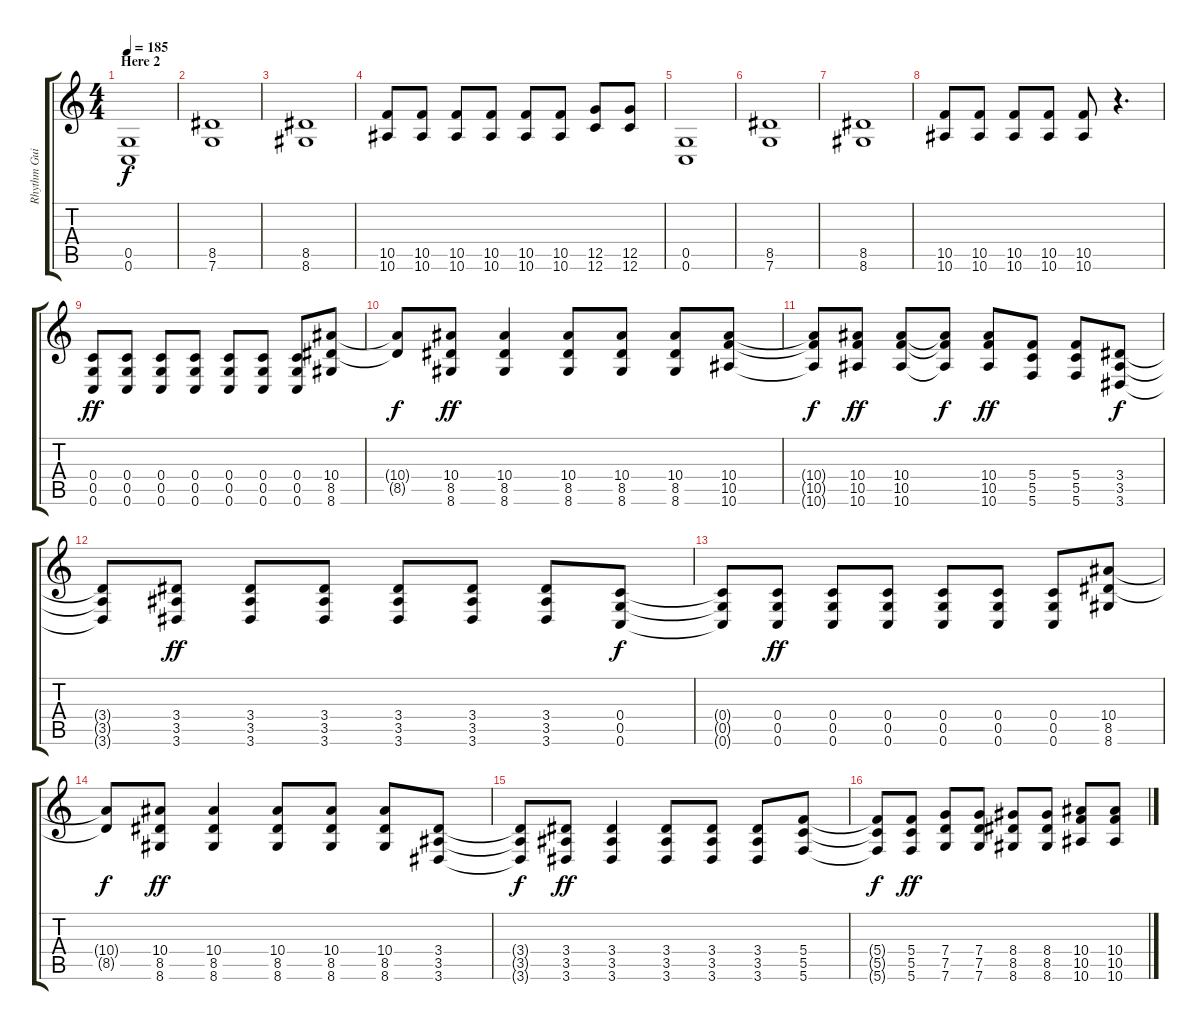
\track ("Rhythm Guitar" "Rhythm Gui") {solo instrument distortionguitar}
\staff {score tabs}
\tuning (D4 A3 F3 C3 G2 C2) {hide}
\ts (4 4)
\section ("" "Here 2")
\tempo 185
\clef g2
\ks c
(0.5 0.6).1{dy f} |
(8.5 7.6).1 |
(8.5 8.6).1 |
(10.5 10.6).8 (10.5 10.6).8 (10.5 10.6).8 (10.5 10.6).8 (10.5 10.6).8 (10.5 10.6).8 (12.5 12.6).8 (12.5 12.6).8 |
(0.5 0.6).1 |
(8.5 7.6).1 |
(8.5 8.6).1 |
(10.5 10.6).8 (10.5 10.6).8 (10.5 10.6).8 (10.5 10.6).8 (10.5 10.6).8 r.4{d} |
(0.4 0.5 0.6).8{dy ff} (0.4 0.5 0.6).8 (0.4 0.5 0.6).8 (0.4 0.5 0.6).8 (0.4 0.5 0.6).8 (0.4 0.5 0.6).8 (0.4 0.5 0.6).8 (10.4 8.5 8.6).8 |
(10.4{t} 8.5{t}).8{dy f} (10.4 8.5 8.6).8{dy ff} (10.4 8.5 8.6).4 (10.4 8.5 8.6).8 (10.4 8.5 8.6).8 (10.4 8.5 8.6).8 (10.4 10.5 10.6).8 |
(10.4{t} 10.5{t} 10.6{t}).8{dy f} (10.4 10.5 10.6).8{dy ff} (10.4 10.5 10.6).8 (10.4{t} 10.5{t} 10.6{t}).8{dy f} (10.4 10.5 10.6).8{dy ff} (5.4 5.5 5.6).8 (5.4 5.5 5.6).8 (3.4 3.5 3.6).8{dy f} |
(3.4{t} 3.5{t} 3.6{t}).8 (3.4 3.5 3.6).8{dy ff} (3.4 3.5 3.6).8 (3.4 3.5 3.6).8 (3.4 3.5 3.6).8 (3.4 3.5 3.6).8 (3.4 3.5 3.6).8 (0.4 0.5 0.6).8{dy f} |
(0.4{t} 0.5{t} 0.6{t}).8 (0.4 0.5 0.6).8{dy ff} (0.4 0.5 0.6).8 (0.4 0.5 0.6).8 (0.4 0.5 0.6).8 (0.4 0.5 0.6).8 (0.4 0.5 0.6).8 (10.4 8.5 8.6).8 |
(10.4{t} 8.5{t}).8{dy f} (10.4 8.5 8.6).8{dy ff} (10.4 8.5 8.6).4 (10.4 8.5 8.6).8 (10.4 8.5 8.6).8 (10.4 8.5 8.6).8 (3.4 3.5 3.6).8 |
(3.4{t} 3.5{t} 3.6{t}).8{dy f} (3.4 3.5 3.6).8{dy ff} (3.4 3.5 3.6).4 (3.4 3.5 3.6).8 (3.4 3.5 3.6).8 (3.4 3.5 3.6).8 (5.4 5.5 5.6).8 |
(5.4{t} 5.5{t} 5.6{t}).8{dy f} (5.4 5.5 5.6).8{dy ff} (7.4 7.5 7.6).8 (7.4 7.5 7.6).8 (8.4 8.5 8.6).8 (8.4 8.5 8.6).8 (10.4 10.5 10.6).8 (10.4 10.5 10.6).8
